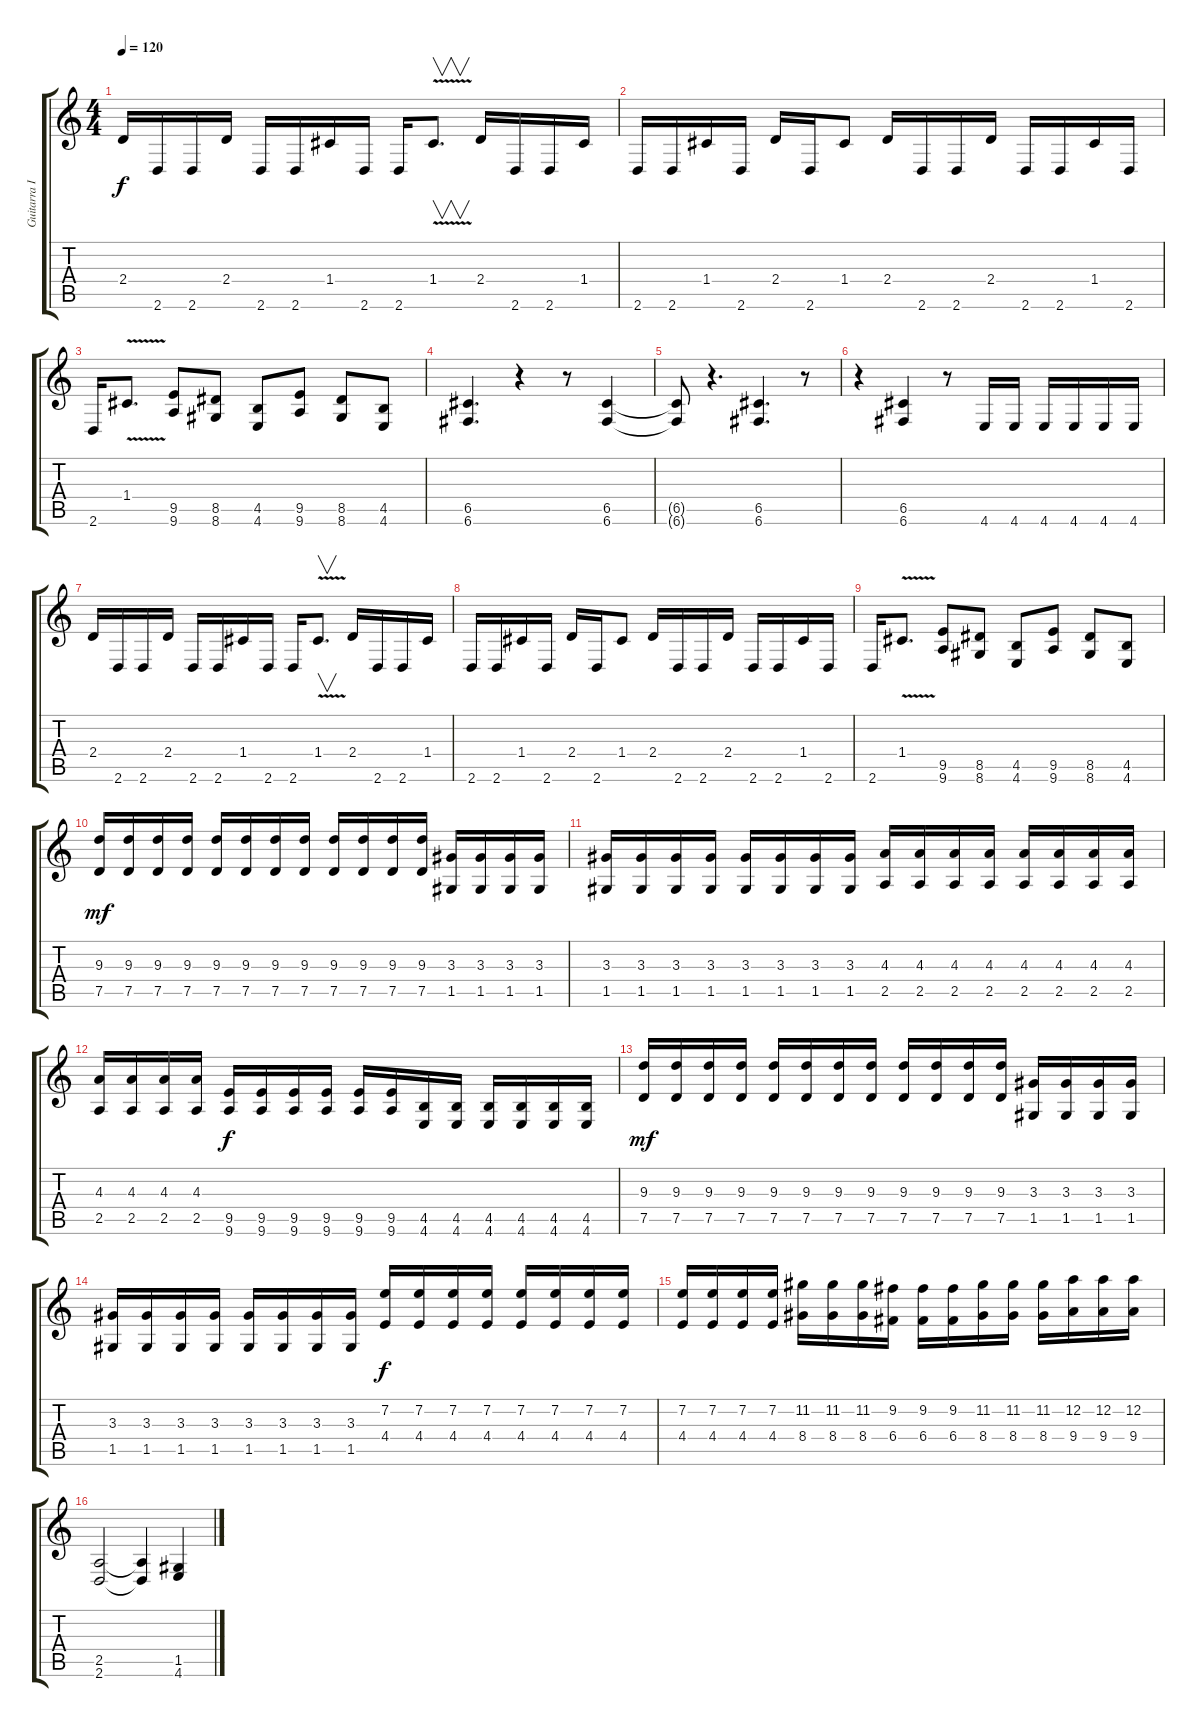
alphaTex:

\track ("Guitarra I" "Guitarra I") {instrument distortionguitar}
\staff {score tabs}
\tuning (D4 A3 F3 C3 G2 C2) {hide}
\ts (4 4)
\tempo 120
\clef g2
\ks c
2.4.16{dy f} 2.6.16 2.6.16 2.4.16 2.6.16 2.6.16 1.4.16 2.6.16 2.6.16 1.4{v}.8{v d} 2.4.16 2.6.16 2.6.16 1.4.16 |
2.6.16 2.6.16 1.4.16 2.6.16 2.4.16 2.6.16 1.4.8 2.4.16 2.6.16 2.6.16 2.4.16 2.6.16 2.6.16 1.4.16 2.6.16 |
2.6.16 1.4{v}.8{d} (9.5 9.6).8 (8.5 8.6).8 (4.5 4.6).8 (9.5 9.6).8 (8.5 8.6).8 (4.5 4.6).8 |
(6.5 6.6).4{d} r.4 r.8 (6.5 6.6).4 |
(6.5{t} 6.6{t}).8 r.4{d} (6.5 6.6).4{d} r.8 |
r.4 (6.5 6.6).4 r.8 4.6.16 4.6.16 4.6.16 4.6.16 4.6.16 4.6.16 |
2.4.16 2.6.16 2.6.16 2.4.16 2.6.16 2.6.16 1.4.16 2.6.16 2.6.16 1.4{v}.8{v d} 2.4.16 2.6.16 2.6.16 1.4.16 |
2.6.16 2.6.16 1.4.16 2.6.16 2.4.16 2.6.16 1.4.8 2.4.16 2.6.16 2.6.16 2.4.16 2.6.16 2.6.16 1.4.16 2.6.16 |
2.6.16 1.4{v}.8{d} (9.5 9.6).8 (8.5 8.6).8 (4.5 4.6).8 (9.5 9.6).8 (8.5 8.6).8 (4.5 4.6).8 |
(9.3 7.5).16{dy mf} (9.3 7.5).16 (9.3 7.5).16 (9.3 7.5).16 (9.3 7.5).16 (9.3 7.5).16 (9.3 7.5).16 (9.3 7.5).16 (9.3 7.5).16 (9.3 7.5).16 (9.3 7.5).16 (9.3 7.5).16 (3.3 1.5).16 (3.3 1.5).16 (3.3 1.5).16 (3.3 1.5).16 |
(3.3 1.5).16 (3.3 1.5).16 (3.3 1.5).16 (3.3 1.5).16 (3.3 1.5).16 (3.3 1.5).16 (3.3 1.5).16 (3.3 1.5).16 (4.3 2.5).16 (4.3 2.5).16 (4.3 2.5).16 (4.3 2.5).16 (4.3 2.5).16 (4.3 2.5).16 (4.3 2.5).16 (4.3 2.5).16 |
(4.3 2.5).16 (4.3 2.5).16 (4.3 2.5).16 (4.3 2.5).16 (9.5 9.6).16{dy f} (9.5 9.6).16 (9.5 9.6).16 (9.5 9.6).16 (9.5 9.6).16 (9.5 9.6).16 (4.5 4.6).16 (4.5 4.6).16 (4.5 4.6).16 (4.5 4.6).16 (4.5 4.6).16 (4.5 4.6).16 |
(9.3 7.5).16{dy mf} (9.3 7.5).16 (9.3 7.5).16 (9.3 7.5).16 (9.3 7.5).16 (9.3 7.5).16 (9.3 7.5).16 (9.3 7.5).16 (9.3 7.5).16 (9.3 7.5).16 (9.3 7.5).16 (9.3 7.5).16 (3.3 1.5).16 (3.3 1.5).16 (3.3 1.5).16 (3.3 1.5).16 |
(3.3 1.5).16 (3.3 1.5).16 (3.3 1.5).16 (3.3 1.5).16 (3.3 1.5).16 (3.3 1.5).16 (3.3 1.5).16 (3.3 1.5).16 (7.2 4.4).16{dy f} (7.2 4.4).16 (7.2 4.4).16 (7.2 4.4).16 (7.2 4.4).16 (7.2 4.4).16 (7.2 4.4).16 (7.2 4.4).16 |
(7.2 4.4).16 (7.2 4.4).16 (7.2 4.4).16 (7.2 4.4).16 (11.2 8.4).16 (11.2 8.4).16 (11.2 8.4).16 (9.2 6.4).16 (9.2 6.4).16 (9.2 6.4).16 (11.2 8.4).16 (11.2 8.4).16 (11.2 8.4).16 (12.2 9.4).16 (12.2 9.4).16 (12.2 9.4).16 |
(2.5 2.6).2 (2.5{t} 2.6{t}).4 (1.5 4.6).4
